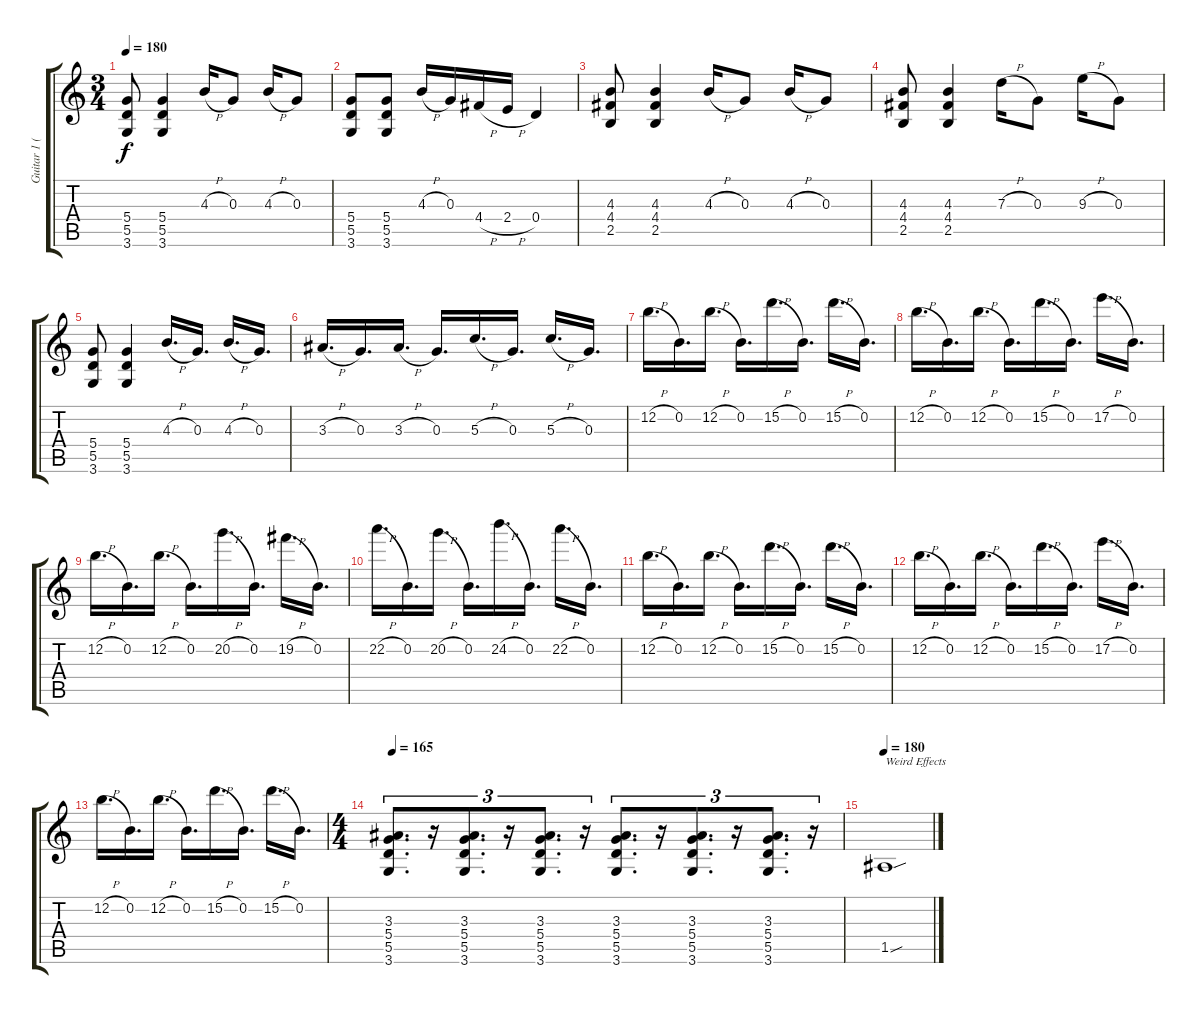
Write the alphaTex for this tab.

\track ("Guitar 1 (right)" "Guitar 1 (") {instrument distortionguitar}
\staff {score tabs}
\tuning (E4 B3 G3 D3 A2 E2) {hide}
\ts (3 4)
\tempo 180
\clef g2
\ks c
(5.4 5.5 3.6).8{dy f} (5.4 5.5 3.6).4 4.3{h}.16 0.3.8 4.3{h}.16 0.3.8 |
(5.4 5.5 3.6).8 (5.4 5.5 3.6).8 4.3{h}.16 0.3.16 4.4{h}.16 2.4{h}.16 0.4.4 |
(4.3 4.4 2.5).8 (4.3 4.4 2.5).4 4.3{h}.16 0.3.8 4.3{h}.16 0.3.8 |
(4.3 4.4 2.5).8 (4.3 4.4 2.5).4 7.3{h}.16 0.3.8 9.3{h}.16 0.3.8 |
(5.4 5.5 3.6).8 (5.4 5.5 3.6).4 4.3{h}.16{d} 0.3.16{d} 4.3{h}.16{d} 0.3.16{d} |
3.3{h}.16{d} 0.3.16{d} 3.3{h}.16{d} 0.3.16{d} 5.3{h}.16{d} 0.3.16{d} 5.3{h}.16{d} 0.3.16{d} |
12.2{h}.16{d} 0.2.16{d} 12.2{h}.16{d} 0.2.16{d} 15.2{h}.16{d} 0.2.16{d} 15.2{h}.16{d} 0.2.16{d} |
12.2{h}.16{d} 0.2.16{d} 12.2{h}.16{d} 0.2.16{d} 15.2{h}.16{d} 0.2.16{d} 17.2{h}.16{d} 0.2.16{d} |
12.2{h}.16{d} 0.2.16{d} 12.2{h}.16{d} 0.2.16{d} 20.2{h}.16{d} 0.2.16{d} 19.2{h}.16{d} 0.2.16{d} |
22.2{h}.16{d} 0.2.16{d} 20.2{h}.16{d} 0.2.16{d} 24.2{h}.16{d} 0.2.16{d} 22.2{h}.16{d} 0.2.16{d} |
12.2{h}.16{d} 0.2.16{d} 12.2{h}.16{d} 0.2.16{d} 15.2{h}.16{d} 0.2.16{d} 15.2{h}.16{d} 0.2.16{d} |
12.2{h}.16{d} 0.2.16{d} 12.2{h}.16{d} 0.2.16{d} 15.2{h}.16{d} 0.2.16{d} 17.2{h}.16{d} 0.2.16{d} |
12.2{h}.16{d} 0.2.16{d} 12.2{h}.16{d} 0.2.16{d} 15.2{h}.16{d} 0.2.16{d} 15.2{h}.16{d} 0.2.16{d} |
\ts (4 4)
\tempo 165
(3.3 5.4 5.5 3.6).8{d tu (3 2)} r.16{tu (3 2)} (3.3 5.4 5.5 3.6).8{d tu (3 2)} r.16{tu (3 2)} (3.3 5.4 5.5 3.6).8{d tu (3 2)} r.16{tu (3 2)} (3.3 5.4 5.5 3.6).8{d tu (3 2)} r.16{tu (3 2)} (3.3 5.4 5.5 3.6).8{d tu (3 2)} r.16{tu (3 2)} (3.3 5.4 5.5 3.6).8{d tu (3 2)} r.16{tu (3 2)} |
\tempo 180
1.5{sou}.1{txt "Weird Effects"}
